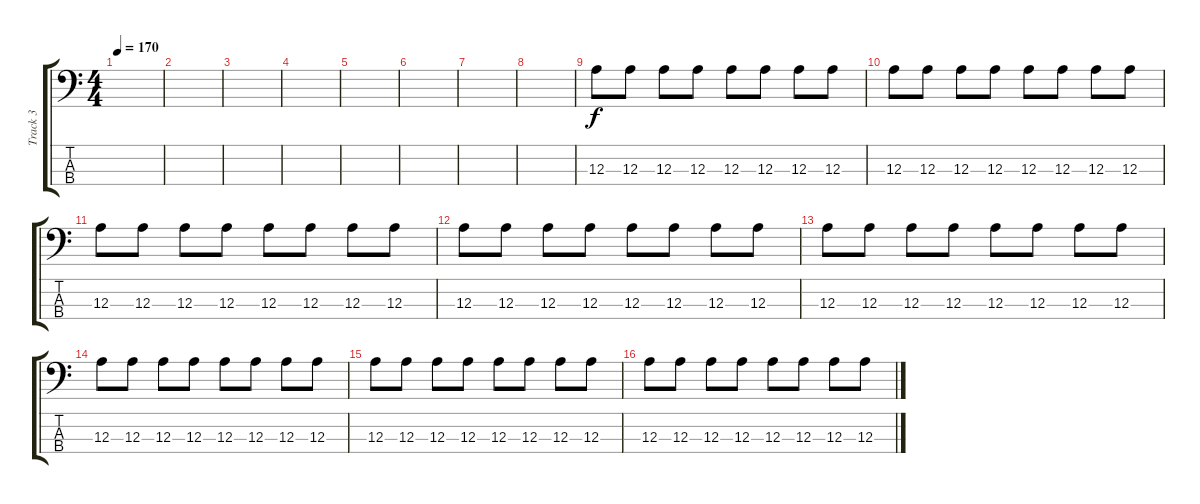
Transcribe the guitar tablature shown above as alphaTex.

\track ("Track 3" "Track 3") {instrument electricbasspick}
\staff {score tabs}
\tuning (G2 D2 A1 E1) {hide}
\ts (4 4)
\tempo 170
\clef f4
\ks c
|
|
|
|
|
|
|
|
12.3.8 12.3.8 12.3.8 12.3.8 12.3.8 12.3.8 12.3.8 12.3.8 |
12.3.8 12.3.8 12.3.8 12.3.8 12.3.8 12.3.8 12.3.8 12.3.8 |
12.3.8 12.3.8 12.3.8 12.3.8 12.3.8 12.3.8 12.3.8 12.3.8 |
12.3.8 12.3.8 12.3.8 12.3.8 12.3.8 12.3.8 12.3.8 12.3.8 |
12.3.8 12.3.8 12.3.8 12.3.8 12.3.8 12.3.8 12.3.8 12.3.8 |
12.3.8 12.3.8 12.3.8 12.3.8 12.3.8 12.3.8 12.3.8 12.3.8 |
12.3.8 12.3.8 12.3.8 12.3.8 12.3.8 12.3.8 12.3.8 12.3.8 |
12.3.8 12.3.8 12.3.8 12.3.8 12.3.8 12.3.8 12.3.8 12.3.8
